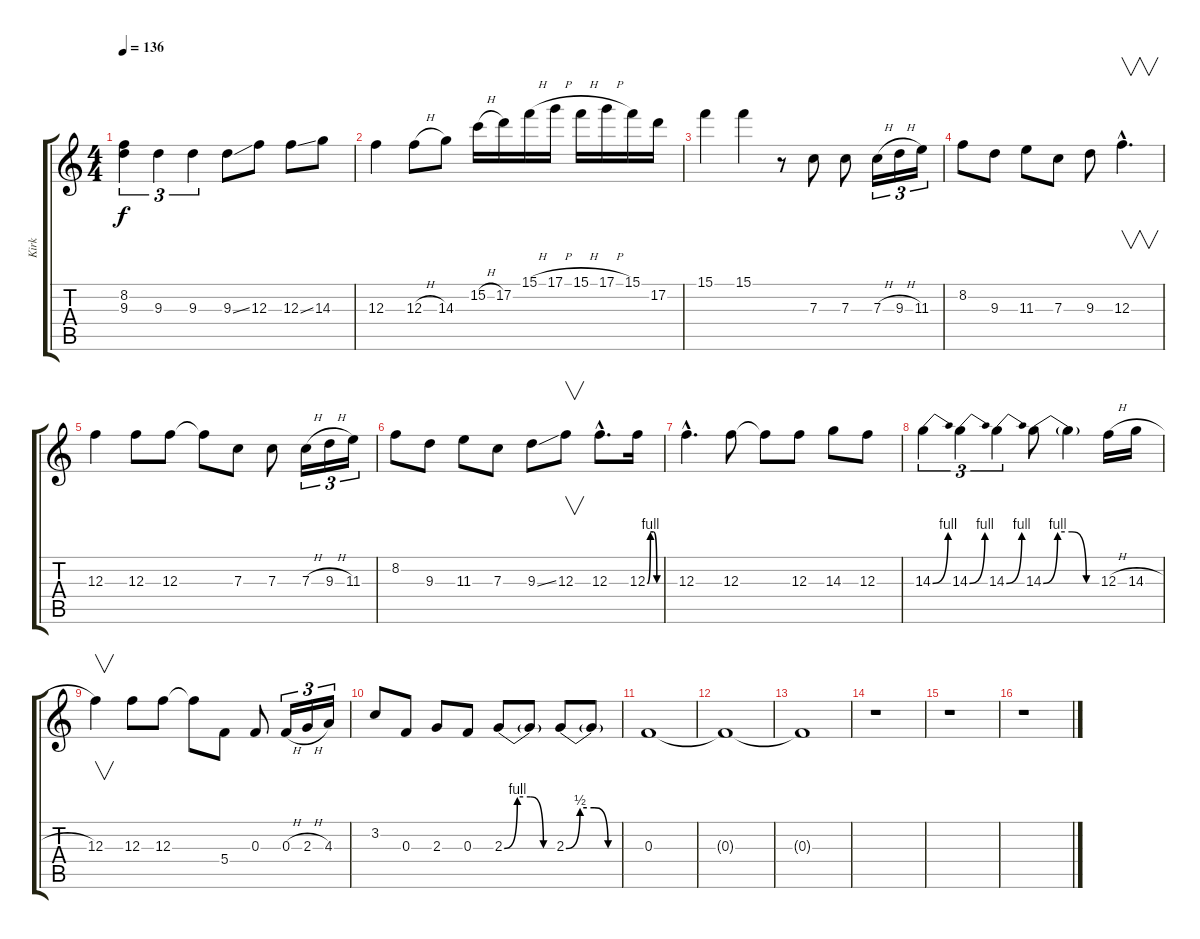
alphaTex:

\track ("Kirk" "Kirk") {instrument distortionguitar}
\staff {score tabs}
\tuning (D4 A3 F3 C3 G2 D2) {hide}
\ts (4 4)
\tempo 136
\clef g2
\ks c
(8.2 9.3).4{tu (3 2) dy f} 9.3.4{tu (3 2)} 9.3.4{tu (3 2)} 9.3{ss}.8 12.3.8 12.3{ss}.8 14.3.8 |
12.3.4 12.3{h}.8 14.3.8 15.2{h}.16 17.2.16 15.1{h}.16 17.1{h}.16 15.1{h}.16 17.1{h}.16 15.1.16 17.2.16 |
15.1.4 15.1.4 r.8 7.3.8 7.3.8 7.3{h}.16{tu (3 2)} 9.3{h}.16{tu (3 2)} 11.3.16{tu (3 2)} |
8.2.8 9.3.8 11.3.8 7.3.8 9.3.8 12.3{hac}.4{v d} |
12.3.4 12.3.8 12.3.8 12.3{t}.8 7.3.8 7.3.8 7.3{h}.16{tu (3 2)} 9.3{h}.16{tu (3 2)} 11.3.16{tu (3 2)} |
8.2.8 9.3.8 11.3.8 7.3.8 9.3{ss}.8 12.3.8{v} 12.3{hac}.8{d} 12.3{be (custom 0 0 15 4 30 4 45 0 60 0)}.16 |
12.3{hac}.4{d} 12.3.8 12.3{t}.8 12.3.8 14.3.8 12.3.8 |
14.3{be (bend 0 0 60 4)}.4{tu (3 2)} 14.3{be (bend 0 0 60 4)}.4{tu (3 2)} 14.3{be (bend 0 0 60 4)}.4{tu (3 2)} 14.3{be (custom 0 0 15 4 30 4 45 0 60 0)}.8 14.3{t}.4 12.3{h}.16 14.3{h}.16 |
12.3.4{v} 12.3.8 12.3.8 12.3{t}.8 5.4.8 0.3.8 0.3{h}.16{tu (3 2)} 2.3{h}.16{tu (3 2)} 4.3.16{tu (3 2)} |
3.2.8 0.3.8 2.3.8 0.3.8 2.3{be (custom 0 0 15 4 30 4 45 0 60 0)}.8 2.3{t}.8 2.3{be (custom 0 0 15 2 30 2 45 0 60 0)}.8 2.3{t}.8 |
0.3.1 |
0.3{t}.1 |
0.3{t}.1 |
r.1 |
r.1 |
r.1
